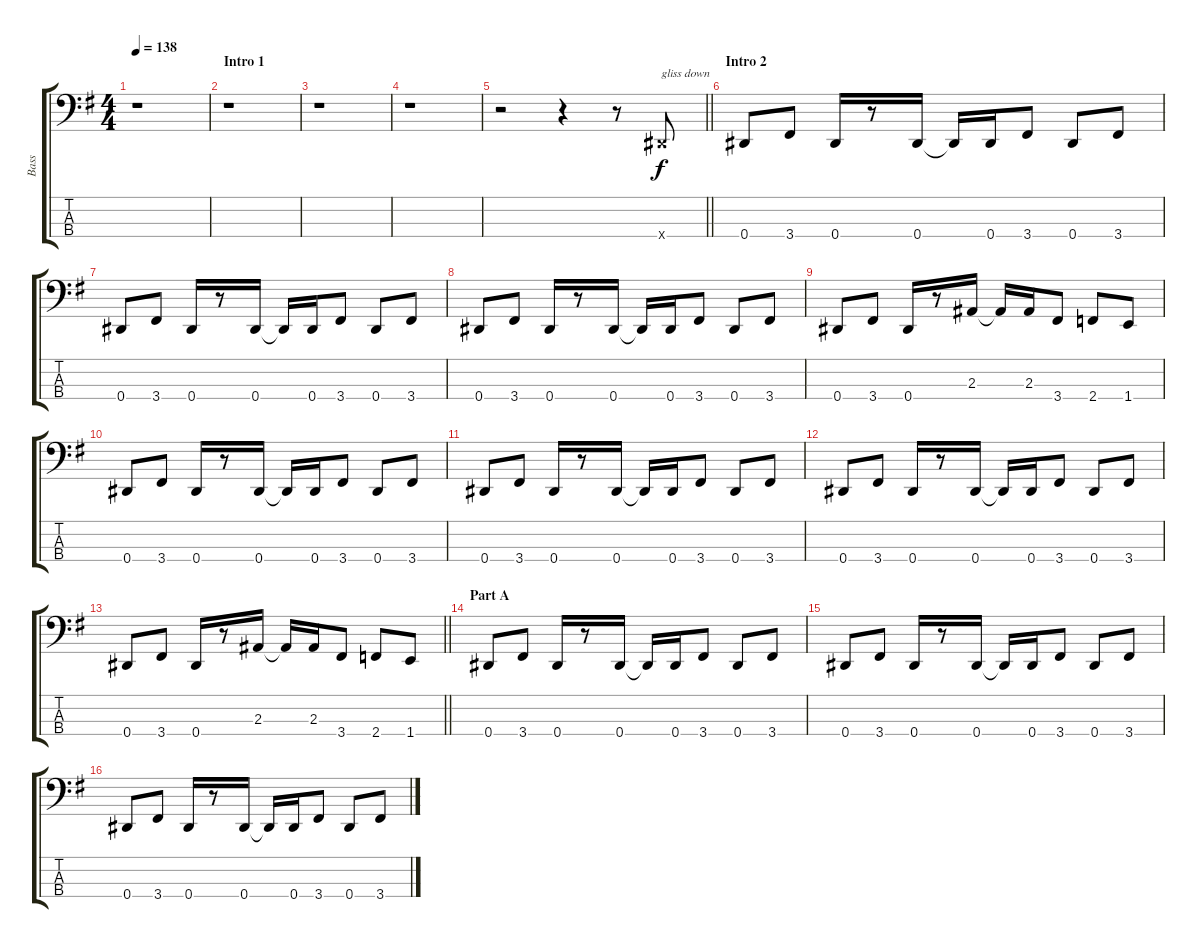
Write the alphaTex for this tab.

\track ("Bass" "Bass") {instrument electricbasspick}
\staff {score tabs}
\tuning (Gb2 Db2 Ab1 Eb1) {hide}
\ts (4 4)
\tempo 138
\clef f4
\ks g
r.1{dy f instrument electricbasspick} |
\section ("" "Intro 1")
r.1 |
r.1 |
r.1 |
\barLineRight lightlight
r.2 r.4 r.8 0.4{x}.8{txt "gliss down"} |
\section ("" "Intro 2")
0.4.8 3.4.8 0.4.16 r.8 0.4.16 0.4{t}.16 0.4.16 3.4.8 0.4.8 3.4.8 |
0.4.8 3.4.8 0.4.16 r.8 0.4.16 0.4{t}.16 0.4.16 3.4.8 0.4.8 3.4.8 |
0.4.8 3.4.8 0.4.16 r.8 0.4.16 0.4{t}.16 0.4.16 3.4.8 0.4.8 3.4.8 |
0.4.8 3.4.8 0.4.16 r.8 2.3.16 2.3{t}.16 2.3.16 3.4.8 2.4.8 1.4.8 |
0.4.8 3.4.8 0.4.16 r.8 0.4.16 0.4{t}.16 0.4.16 3.4.8 0.4.8 3.4.8 |
0.4.8 3.4.8 0.4.16 r.8 0.4.16 0.4{t}.16 0.4.16 3.4.8 0.4.8 3.4.8 |
0.4.8 3.4.8 0.4.16 r.8 0.4.16 0.4{t}.16 0.4.16 3.4.8 0.4.8 3.4.8 |
\barLineRight lightlight
0.4.8 3.4.8 0.4.16 r.8 2.3.16 2.3{t}.16 2.3.16 3.4.8 2.4.8 1.4.8 |
\section ("" "Part A")
0.4.8 3.4.8 0.4.16 r.8 0.4.16 0.4{t}.16 0.4.16 3.4.8 0.4.8 3.4.8 |
0.4.8 3.4.8 0.4.16 r.8 0.4.16 0.4{t}.16 0.4.16 3.4.8 0.4.8 3.4.8 |
0.4.8 3.4.8 0.4.16 r.8 0.4.16 0.4{t}.16 0.4.16 3.4.8 0.4.8 3.4.8
